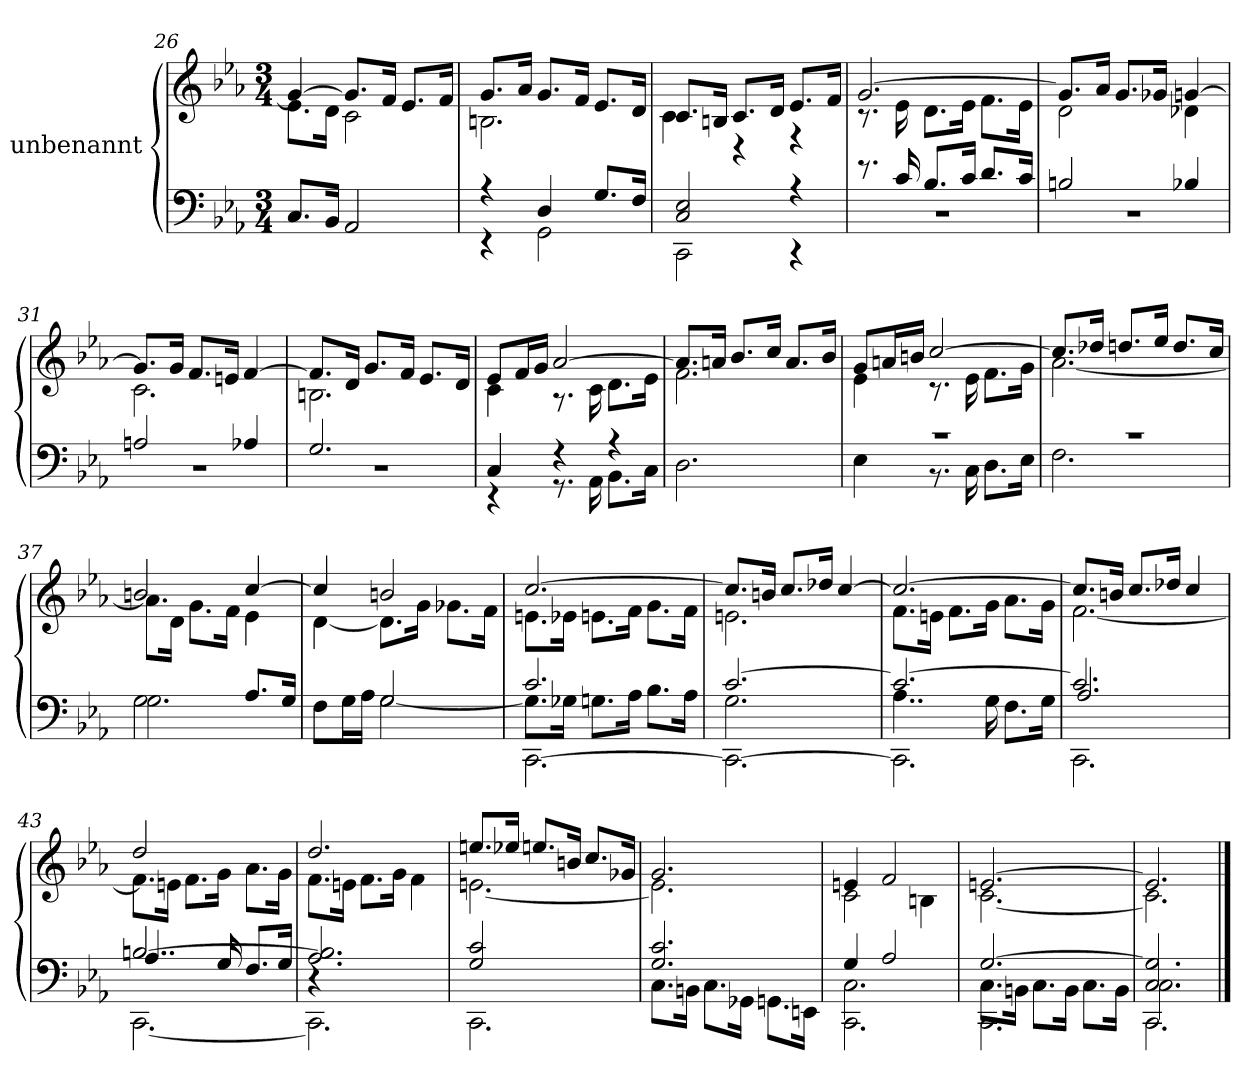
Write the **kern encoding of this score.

**kern	**kern
*part1	*part1
*staff2	*staff1
*I"unbenannt	*
!!LO:LB:g=z
*clefF4	*clefG2
*k[b-e-a-]	*k[b-e-a-]
*M3/4	*M3/4
=26	=26
*	*^
8.C/L	4g/_	8.e-\L
16BB-/Jk	.	16d\Jk
2AA-/	8.g/L]	2c\
.	16f/Jk	.
.	8.e-/L	.
.	16f/Jk	.
=27	=27	=27
*^	*	*
4r	4r	8.g/L	2.Bn\
.	.	16a-/Jk	.
4D/	2GG\	8.g/L	.
.	.	16f/Jk	.
8.G/L	.	8.e-/L	.
16F/Jk	.	16d/Jk	.
=28	=28	=28	=28
2C/ 2E-/	2CC\	8.c/L	4c\
.	.	16Bn/Jk	.
.	.	8.c/L	4r
.	.	16d/Jk	.
4r	4r	8.e-/L	4r
.	.	16f/Jk	.
=29	=29	=29	=29
8.r	2.r	[2.g/	8.r
16c/	.	.	16e-\
8.B-/L	.	.	8.d\L
16c/Jk	.	.	16e-\Jk
8.d/L	.	.	8.f\L
16c/Jk	.	.	16e-\Jk
!!LO:LB:g=z	!!
=30	=30	=30	=30
2Bn/	2.r	8.g/L]	2d\
.	.	16a-/Jk	.
.	.	8.g/L	.
.	.	16g-X/Jk	.
4B-X/	.	[4gn/	4d-X\
=31	=31	=31	=31
2An/	2.r	8.g/L]	2.c\
.	.	16g/Jk	.
.	.	8.f/L	.
.	.	16en/Jk	.
4A-X/	.	[4f/	.
!!LO:PB:g=z	!!
=32	=32	=32	=32
2.G/	2.r	8.f/L]	2.Bn\
.	.	16d/Jk	.
.	.	8.g/L	.
.	.	16f/Jk	.
.	.	8.e-/L	.
.	.	16d/Jk	.
=33	=33	=33	=33
4C/	4r	8e-/L	4c\
.	.	16f/L	.
.	.	16g/JJ	.
4r	8.r	[2a-/	8.r
.	16AA-\	.	16c\
4r	8.BB-\L	.	8.d\L
.	16C\Jk	.	16e-\Jk
*v	*v	*	*
=34	=34	=34
2.D\	8.a-/L]	2.f\
.	16an/Jk	.
.	8.b-/L	.
.	16cc/Jk	.
.	8.a/L	.
.	16b-/Jk	.
=35	=35	=35
*^	*	*
2.r	4E-\	8g/L	4e-\
.	.	16an/L	.
.	.	16bn/JJ	.
.	8.r	[2cc/	8.r
.	16C\	.	16e-\
.	8.D\L	.	8.f\L
.	16E-\Jk	.	16g\Jk
!!LO:LB:g=z	!!
=36	=36	=36	=36
2.r	2.F\	8.cc/L]	[2.a-\
.	.	16dd-X/Jk	.
.	.	8.ddn/L	.
.	.	16ee-/Jk	.
.	.	8.dd/L	.
.	.	16cc/Jk	.
!!LO:LB:g=z	!!
=37	=37	=37	=37
2G\	2.G\	2bn/	8.a-\L]
.	.	.	16d\Jk
.	.	.	8.g\L
.	.	.	16f\Jk
8.A-/L	.	[4cc/	4e-\
16G/Jk	.	.	.
=38	=38	=38	=38
8F\L	4ryy	4cc/]	[4d\
16G\L	.	.	.
16A-\JJ	.	.	.
2G/	[2G\	2bn/	8.d\L]
.	.	.	16g\Jk
.	.	.	8.g-X\L
.	.	.	16f\Jk
=39	=39	=39	=39
*	*^	*	*
2.c/	8.G\L]	[2.CC\	[2.cc/	8.en\L
.	16G-X\Jk	.	.	16e-X\Jk
.	8.Gn\L	.	.	8.en\L
.	16A-\Jk	.	.	16f\Jk
.	8.B-\L	.	.	8.g\L
.	16A-\Jk	.	.	16f\Jk
=40	=40	=40	=40	=40
[2.c/	2.G\	2.CC\_	8.cc/L]	2.en\
.	.	.	16bn/Jk	.
.	.	.	8.cc/L	.
.	.	.	16dd-X/Jk	.
.	.	.	[4cc/	.
!!LO:LB:g=z	!!
=41	=41	=41	=41	=41
2.c/_	4..A-\	2.CC\]	2.cc/_	8.f\L
.	.	.	.	16en\Jk
.	.	.	.	8.f\L
.	16G\	.	.	16g\Jk
.	8.F\L	.	.	8.a-\L
.	16G\Jk	.	.	16g\Jk
!!LO:LB:g=z	!!
=42	=42	=42	=42	=42
2.c/]	2.CC\	2.A-/	8.cc/L]	[2.f\
.	.	.	16bn/Jk	.
.	.	.	8.cc/L	.
.	.	.	16dd-X/Jk	.
.	.	.	4cc/	.
=43	=43	=43	=43	=43
[2.Bn/	[2.CC\	4..A-/	2dd/	8.f\L]
.	.	.	.	16en\Jk
.	.	.	.	8.f\L
.	.	16G/	.	16g\Jk
.	.	8.F/L	4ryy	8.a-\L
.	.	16G/Jk	.	16g\Jk
=44	=44	=44	=44	=44
2.A-/ 2.B/]	2.CC\]	4r	2.dd/	8.f\L
.	.	.	.	16en\Jk
.	.	2ryy	.	8.f\L
.	.	.	.	16g\Jk
.	.	.	.	4f\
*	*v	*v	*	*
=45	=45	=45	=45
2G/ 2c/	2.CC\	8.een/L	[2.en\
.	.	16ee-X/Jk	.
.	.	8.een/L	.
.	.	16bn/Jk	.
4ryy	.	8.cc/L	.
.	.	16g-X/Jk	.
!!LO:LB:g=z	!!
=46	=46	=46	=46
2.G/ 2.c/	8.C\L	2.g/	2.e\]
.	16BBn\Jk	.	.
.	8.C\L	.	.
.	16GG-X\Jk	.	.
.	8.GGn\L	.	.
.	16EEn\Jk	.	.
=47	=47	=47	=47
*	*^	*	*
4G/	2.C\	2.CC\	4en/	2c\
2A-/	.	.	2f/	.
.	.	.	.	4Bn\
=48	=48	=48	=48	=48
[2.G/	8.C\L	2.CC\	[2.en/	[2.c\
.	16BBn\Jk	.	.	.
.	8.C\L	.	.	.
.	16BB\Jk	.	.	.
.	8.C\L	.	.	.
.	16BB\Jk	.	.	.
=49	=49	=49	=49	=49
2.C/ 2.G/]	2.C\	2.CC\	2.e/]	2.c\]
*v	*v	*v	*	*
*	*v	*v
==	==
*-	*-
